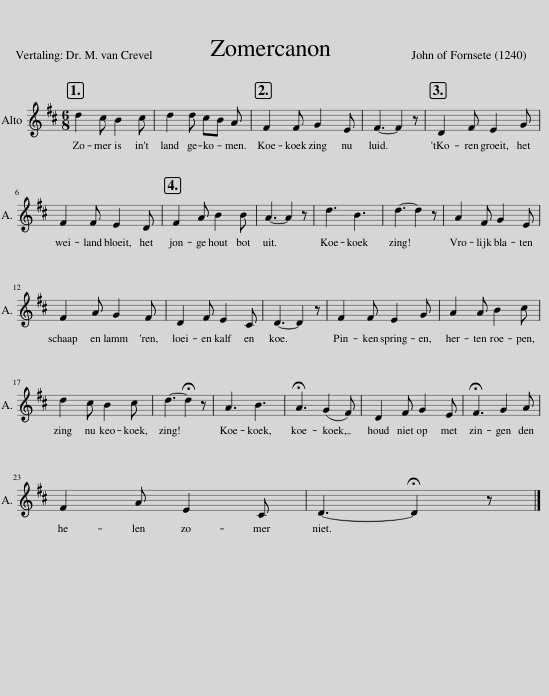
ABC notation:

X:1
L:1/8
M:6/8
I:linebreak $
K:D
V:1 treble
V:1
 d2 c B2 c | d2 d cB A | F2 F G2 E | F3- F2 z | D2 F E2 G |$ %5
 F2 F E2 D | F2 A B2 B | A3- A2 z | d3 B3 | d3- d2 z | %10
 A2 F G2 E |$ F2 A G2 F | D2 F E2 C | D3- D2 z | F2 F E2 G | %15
 A2 A B2 c |$ d2 c B2 c | d3- !fermata!d2 z | A3 B3 | !fermata!A3 (G2 F) | %20
 D2 F G2 E | !fermata!F3 G2 A |$ F2 A E2 C | D3- !fermata!D2 z |] %24
